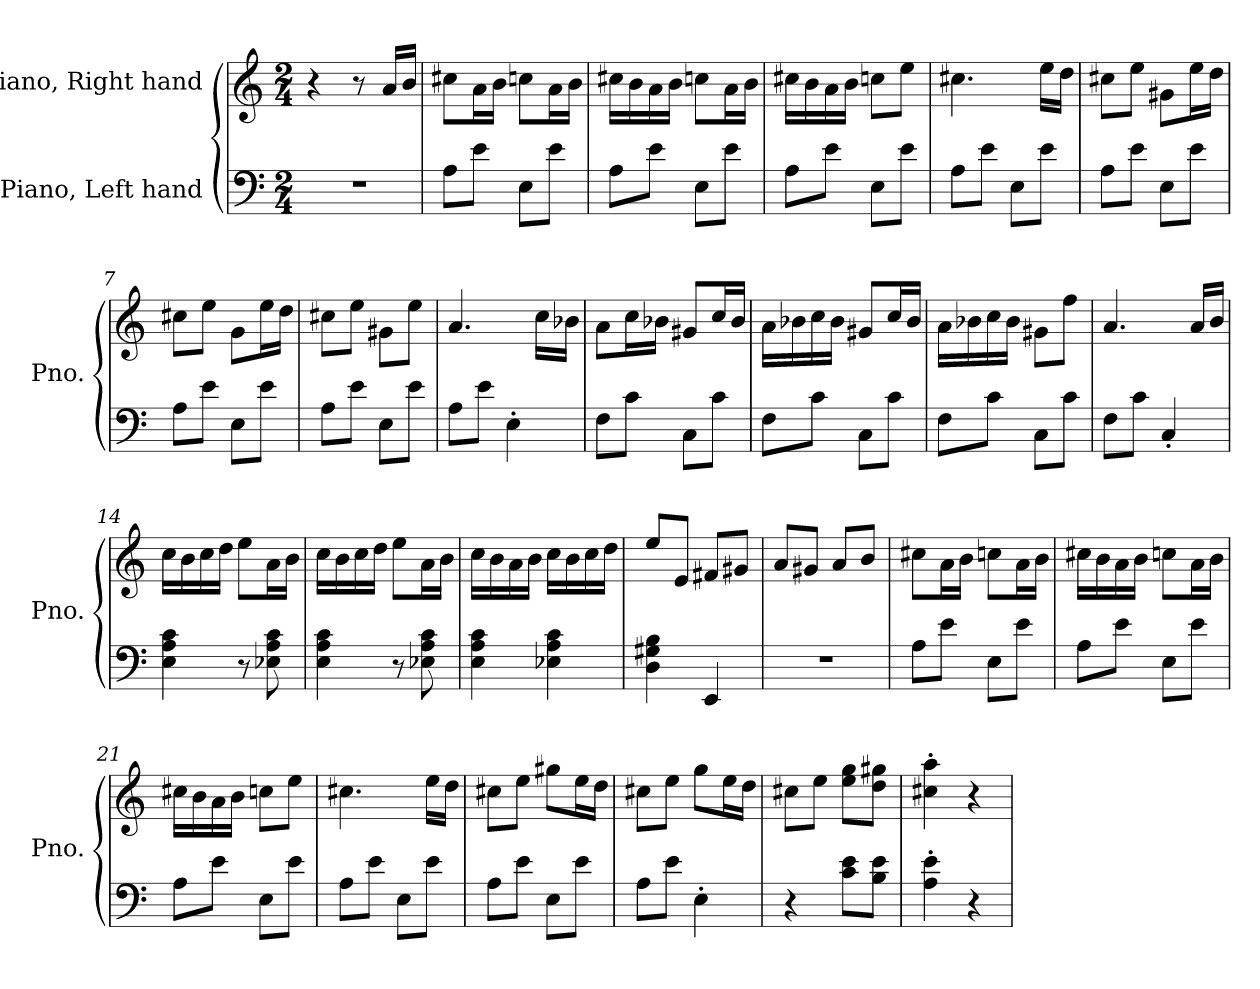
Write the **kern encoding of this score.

**kern	**kern
*part2	*part1
*staff2	*staff1
*I"Piano, Left hand	*I"Piano, Right hand
*I'Pno.	*I'Pno.
*clefF4	*clefG2
*k[]	*k[]
*M2/4	*M2/4
*MM120	*MM120
=1	=1
2r	4r
.	8r
.	16a/LL
.	16b/JJ
=2	=2
8A\L	8cc#X\L
8e\J	16a\L
.	16b\JJ
8E\L	8ccn\L
8e\J	16a\L
.	16b\JJ
=3	=3
8A\L	16cc#X\LL
.	16b\
8e\J	16a\
.	16b\JJ
8E\L	8ccn\L
8e\J	16a\L
.	16b\JJ
=4	=4
8A\L	16cc#X\LL
.	16b\
8e\J	16a\
.	16b\JJ
8E\L	8ccn\L
8e\J	8ee\J
=5	=5
8A\L	4.cc#X\
8e\J	.
8E\L	.
8e\J	16ee\LL
.	16dd\JJ
!!LO:LB:g=z
=6	=6
8A\L	8cc#X\L
8e\J	8ee\J
8E\L	8g#X\L
8e\J	16ee\L
.	16dd\JJ
=7	=7
8A\L	8cc#X\L
8e\J	8ee\J
8E\L	8g\L
8e\J	16ee\L
.	16dd\JJ
=8	=8
8A\L	8cc#X\L
8e\J	8ee\J
8E\L	8g#X\L
8e\J	8ee\J
=9	=9
8A\L	4.a/
8e\J	.
4E'\	.
.	16cc\LL
.	16b-X\JJ
=10	=10
8F\L	8a\L
8c\J	16cc\L
.	16b-X\JJ
8C\L	8g#X/L
8c\J	16cc/L
.	16b-/JJ
=11	=11
8F\L	16a\LL
.	16b-X\
8c\J	16cc\
.	16b-\JJ
8C\L	8g#X/L
8c\J	16cc/L
.	16b-/JJ
!!LO:LB:g=z
=12	=12
8F\L	16a\LL
.	16b-X\
8c\J	16cc\
.	16b-\JJ
8C\L	8g#X\L
8c\J	8ff\J
=13	=13
8F\L	4.a/
8c\J	.
4C'/	.
.	16a/LL
.	16b/JJ
=14	=14
4E\ 4A\ 4c\	16cc\LL
.	16b\
.	16cc\
.	16dd\JJ
8r	8ee\L
8E-X\ 8A\ 8c\	16a\L
.	16b\JJ
=15	=15
4E\ 4A\ 4c\	16cc\LL
.	16b\
.	16cc\
.	16dd\JJ
8r	8ee\L
8E-X\ 8A\ 8c\	16a\L
.	16b\JJ
=16	=16
4E\ 4A\ 4c\	16cc\LL
.	16b\
.	16a\
.	16b\JJ
4E-X\ 4A\ 4c\	16cc\LL
.	16b\
.	16cc\
.	16dd\JJ
=17	=17
4D\ 4G#X\ 4B\	8ee/L
.	8e/J
4EE/	8f#X/L
.	8g#X/J
!!LO:LB:g=z
=18	=18
2r	8a/L
.	8g#X/J
.	8a/L
.	8b/J
=19	=19
8A\L	8cc#X\L
8e\J	16a\L
.	16b\JJ
8E\L	8ccn\L
8e\J	16a\L
.	16b\JJ
=20	=20
8A\L	16cc#X\LL
.	16b\
8e\J	16a\
.	16b\JJ
8E\L	8ccn\L
8e\J	16a\L
.	16b\JJ
=21	=21
8A\L	16cc#X\LL
.	16b\
8e\J	16a\
.	16b\JJ
8E\L	8ccn\L
8e\J	8ee\J
=22	=22
8A\L	4.cc#X\
8e\J	.
8E\L	.
8e\J	16ee\LL
.	16dd\JJ
=23	=23
8A\L	8cc#X\L
8e\J	8ee\J
8E\L	8gg#X\L
8e\J	16ee\L
.	16dd\JJ
!!LO:LB:g=z
=24	=24
8A\L	8cc#X\L
8e\J	8ee\J
4E'\	8gg\L
.	16ee\L
.	16dd\JJ
=25	=25
4r	8cc#X\L
.	8ee\J
8c\ 8e\L	8ee\ 8gg\L
8B\ 8e\J	8dd\ 8gg#X\J
=26	=26
4A\' 4e\'	4cc#X\' 4aa\'
4r	4r
=	=
*-	*-
